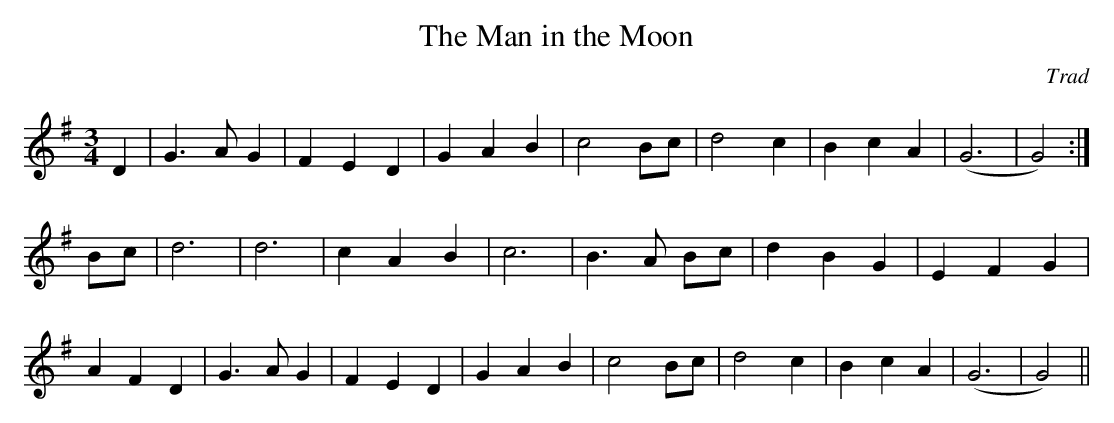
X:1
T:The Man in the Moon
C:Trad
M:3/4
L:1/4
K:G
D|G>A G | FED | GAB | c2B/c/ | d2c| BcA| (G3 | G2) :|
B/c/ | d3 | d3 | cAB | c3| B>A B/c/ | dBG | EFG |
AFD | G>A G | FED | GAB |c2B/c/ | d2c | BcA | (G3|G2) ||
